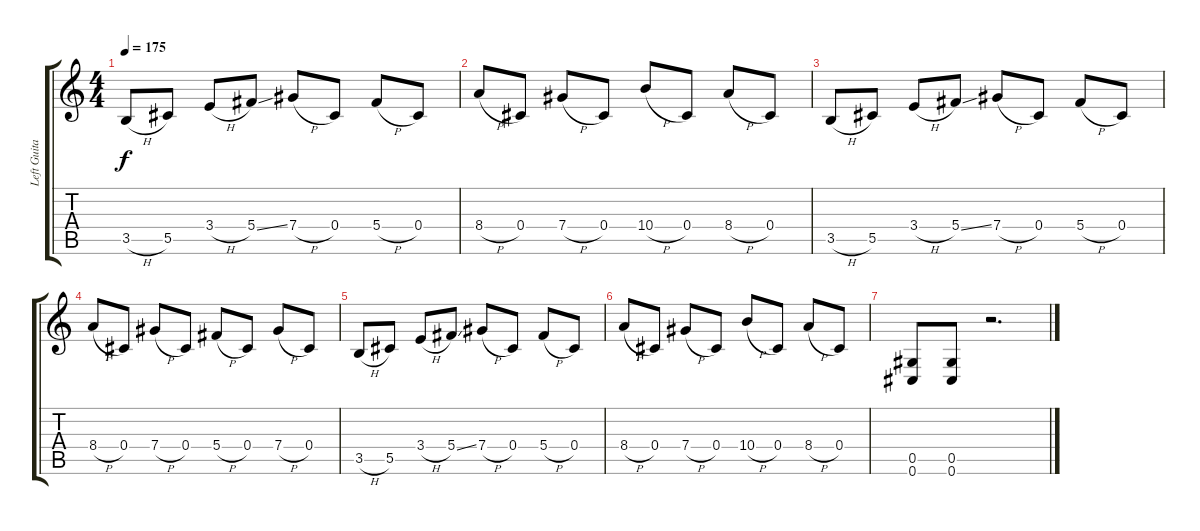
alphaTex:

\track ("Left Guitar" "Left Guita") {instrument distortionguitar}
\staff {score tabs}
\tuning (Eb4 Bb3 Gb3 Db3 Ab2 Db2) {hide}
\ts (4 4)
\tempo 175
\clef g2
\ks c
3.5{h}.8{dy f} 5.5.8 3.4{h}.8 5.4{ss}.8 7.4{h}.8 0.4.8 5.4{h}.8 0.4.8 |
8.4{h}.8 0.4.8 7.4{h}.8 0.4.8 10.4{h}.8 0.4.8 8.4{h}.8 0.4.8 |
3.5{h}.8 5.5.8 3.4{h}.8 5.4{ss}.8 7.4{h}.8 0.4.8 5.4{h}.8 0.4.8 |
8.4{h}.8 0.4.8 7.4{h}.8 0.4.8 5.4{h}.8 0.4.8 7.4{h}.8 0.4.8 |
3.5{h}.8 5.5.8 3.4{h}.8 5.4{ss}.8 7.4{h}.8 0.4.8 5.4{h}.8 0.4.8 |
8.4{h}.8 0.4.8 7.4{h}.8 0.4.8 10.4{h}.8 0.4.8 8.4{h}.8 0.4.8 |
(0.5 0.6).8 (0.5 0.6).8 r.2{d}
